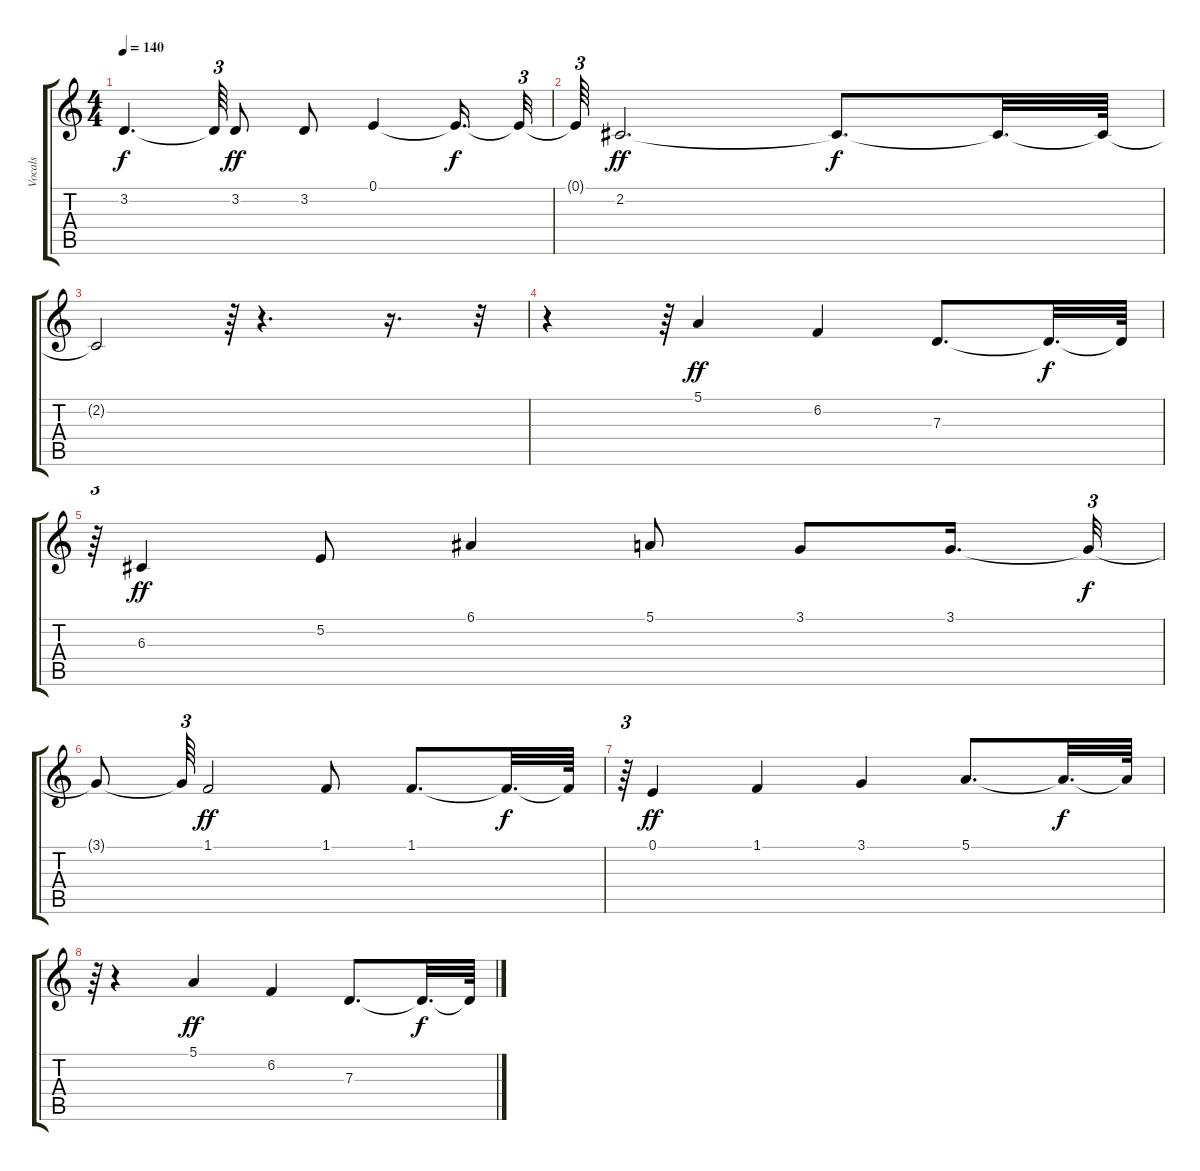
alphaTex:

\track ("Vocals" "Vocals") {instrument lead2sawtooth}
\staff {score tabs}
\tuning (E4 B3 G3 D3 A2 E2) {hide}
\ts (4 4)
\tempo 140
\clef g2
\ks c
3.2{t}.4{d dy f} 3.2{t}.64{tu (3 2)} 3.2.8{dy ff} 3.2.8 0.1.4 0.1{t}.16{d dy f} 0.1{t}.32{tu (3 2)} |
0.1{t}.64{tu (3 2)} 2.2.2{d dy ff} 2.2{t}.8{d dy f} 2.2{t}.32{d} 2.2{t}.64 |
2.2{t}.2 r.64{tu (3 2)} r.4{d} r.16{d} r.32{tu (3 2)} |
r.4 r.64{tu (3 2)} 5.1.4{dy ff} 6.2.4 7.3.8{d} 7.3{t}.32{d dy f} 7.3{t}.64 |
r.64{tu (3 2)} 6.3.4{dy ff} 5.2.8 6.1.4 5.1.8 3.1.8 3.1.16{d} 3.1{t}.32{tu (3 2) dy f} |
3.1{t}.8 3.1{t}.64{tu (3 2)} 1.1.2{dy ff} 1.1.8 1.1.8{d} 1.1{t}.32{d dy f} 1.1{t}.64 |
r.64{tu (3 2)} 0.1.4{dy ff} 1.1.4 3.1.4 5.1.8{d} 5.1{t}.32{d dy f} 5.1{t}.64 |
r.64{tu (3 2)} r.4 5.1.4{dy ff} 6.2.4 7.3.8{d} 7.3{t}.32{d dy f} 7.3{t}.64
